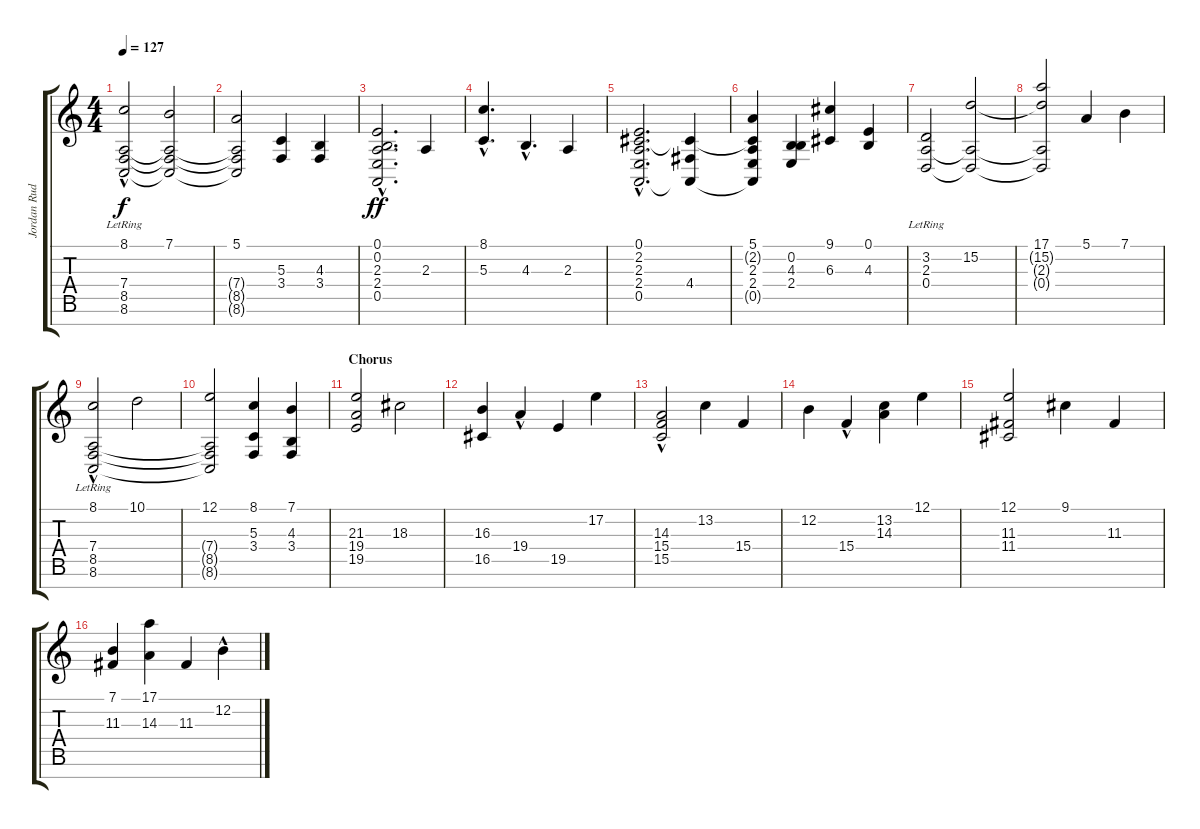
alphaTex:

\track ("Jordan Rudess" "Jordan Rud") {instrument acousticgrandpiano}
\staff {score tabs}
\tuning (E4 B3 G3 D3 A2 E2 B1) {hide}
\ts (4 4)
\tempo 127
\clef g2
\ks c
(8.1 7.4{lr} 8.5{hac lr} 8.6{lr}).2{dy f} (7.1 7.4{t} 8.5{t} 8.6{t}).2 |
(5.1 7.4{t} 8.5{t} 8.6{t}).2 (5.3 3.4).4 (4.3 3.4).4 |
(0.1{hac} 0.2{hac} 2.3{hac} 2.4{hac} 0.5{hac}).2{d dy ff} 2.3.4 |
(8.1{hac} 5.3{hac}).4{d} 4.3{hac}.4{d} 2.3.4 |
(0.1{hac} 2.2{hac} 2.3{hac} 2.4{hac} 0.5{hac}).2{d} (2.2{t} 4.4 0.5{t}).4 |
(5.1 2.2{t} 2.3 2.4 0.5{t}).4 (0.2 4.3 2.4).4 (9.1 6.3).4 (0.1 4.3).4 |
(3.2{lr} 2.3{lr} 0.4{lr}).2 (15.2 2.3{t} 0.4{t}).2 |
(17.1 15.2{t} 2.3{t} 0.4{t}).2 5.1.4 7.1.4 |
(8.1 7.4{lr} 8.5{hac lr} 8.6{lr}).2 10.1.2 |
(12.1 7.4{t} 8.5{t} 8.6{t}).2 (8.1 5.3 3.4).4 (7.1 4.3 3.4).4 |
\section ("" "Chorus")
(21.3 19.4 19.5).2 18.3.2 |
(16.3 16.5).4 19.4{hac}.4 19.5.4 17.2.4 |
(14.3 15.4{hac} 15.5).2 13.2.4 15.4.4 |
12.2.4 15.4{hac}.4 (13.2 14.3).4 12.1.4 |
(12.1 11.3 11.4).2 9.1.4 11.3.4 |
(7.1 11.3).4 (17.1 14.3).4 11.3.4 12.2{hac}.4
